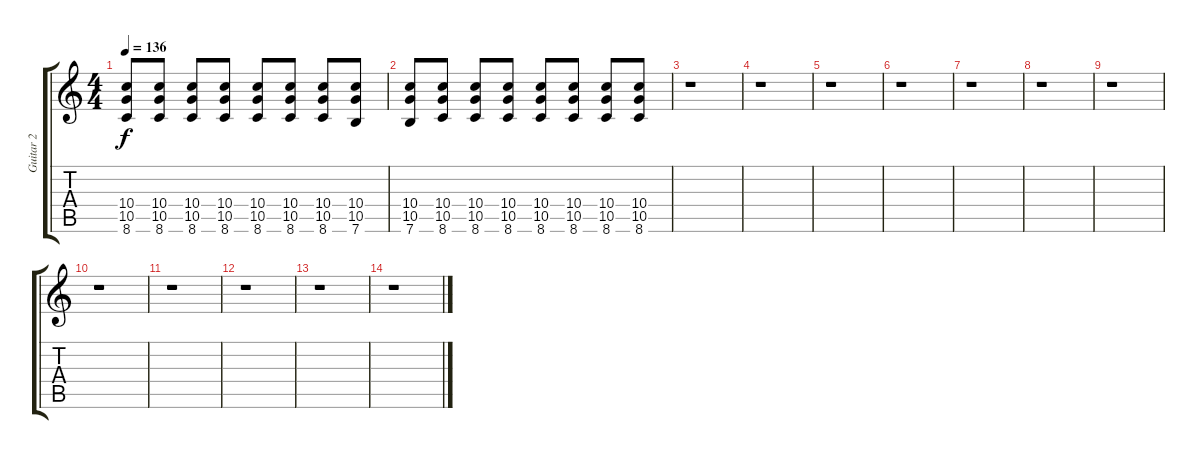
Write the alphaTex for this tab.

\track ("Guitar 2" "Guitar 2") {instrument distortionguitar}
\staff {score tabs}
\tuning (E4 B3 G3 D3 A2 E2) {hide}
\ts (4 4)
\tempo 136
\clef g2
\ks c
(10.4 10.5 8.6).8{dy f} (10.4 10.5 8.6).8 (10.4 10.5 8.6).8 (10.4 10.5 8.6).8 (10.4 10.5 8.6).8 (10.4 10.5 8.6).8 (10.4 10.5 8.6).8 (10.4 10.5 7.6).8 |
(10.4 10.5 7.6).8 (10.4 10.5 8.6).8 (10.4 10.5 8.6).8 (10.4 10.5 8.6).8 (10.4 10.5 8.6).8 (10.4 10.5 8.6).8 (10.4 10.5 8.6).8 (10.4 10.5 8.6).8 |
r.1{balance 8} |
r.1 |
r.1 |
r.1 |
r.1 |
r.1 |
r.1 |
r.1 |
r.1 |
r.1 |
r.1 |
r.1
